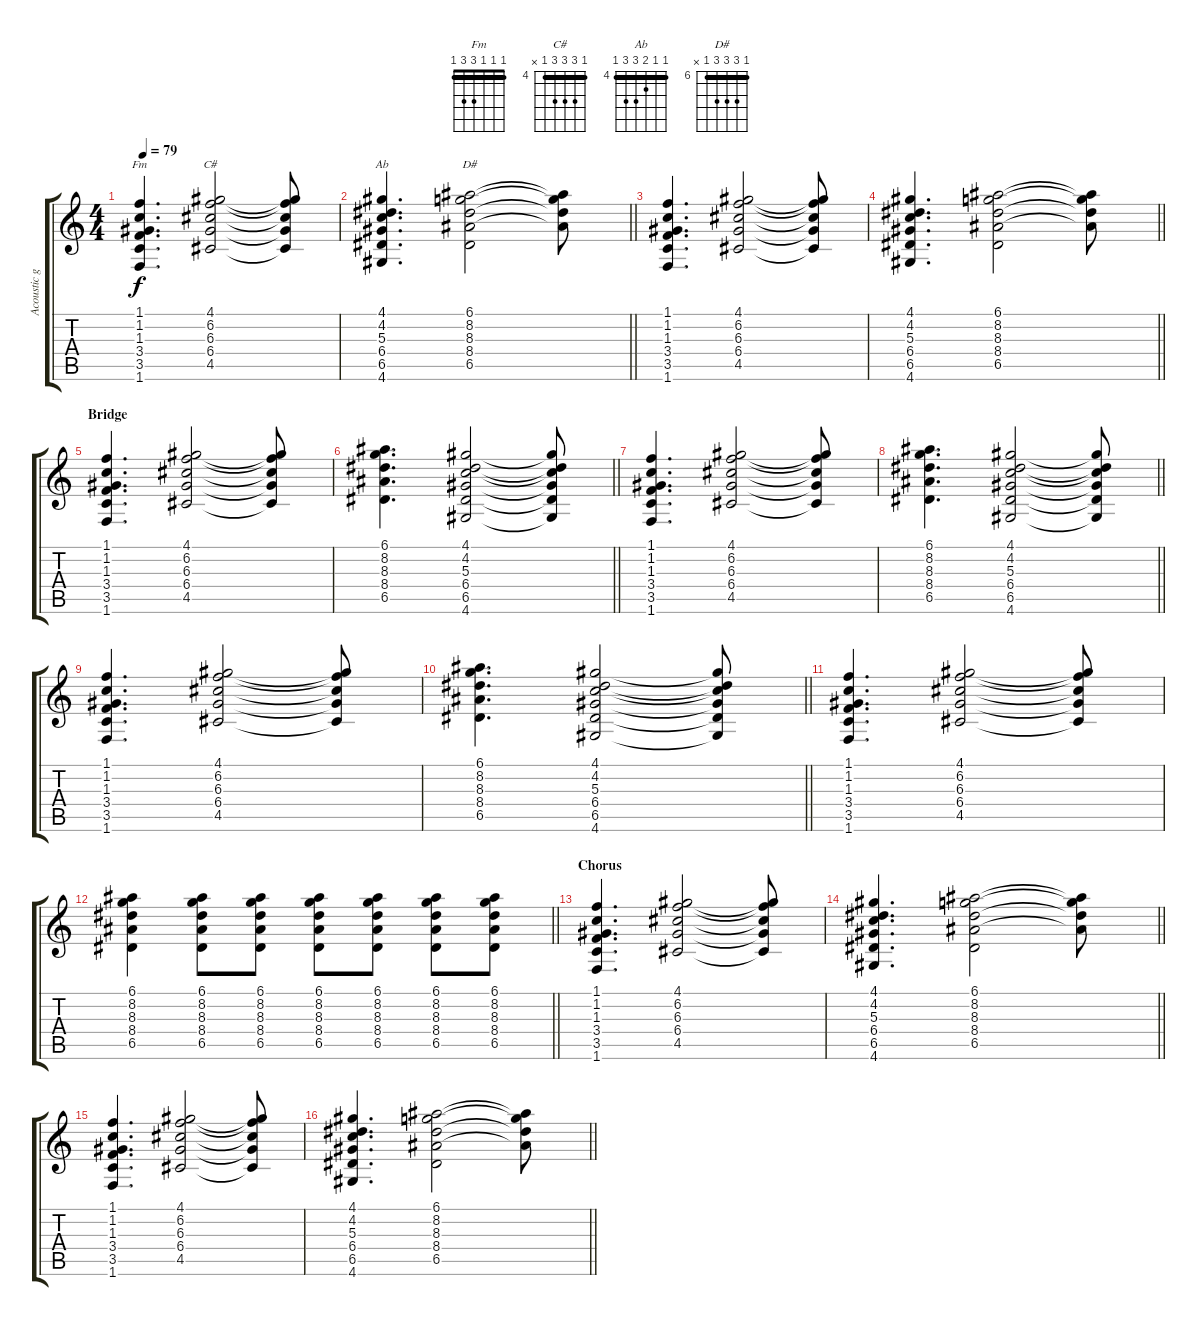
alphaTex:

\track ("Acoustic guitar" "Acoustic g") {instrument acousticguitarsteel}
\staff {score tabs}
\tuning (E4 B3 G3 D3 A2 E2) {hide}
\chord ("Fm" 1 1 1 3 3 1) {barre 1}
\chord ("C#" 4 6 6 6 4 x) {firstfret 4 barre 4}
\chord ("Ab" 4 4 5 6 6 4) {firstfret 4 barre 4}
\chord ("D#" 6 8 8 8 6 x) {firstfret 6 barre 6}
\ts (4 4)
\tempo 79
\clef g2
\ks c
(1.1 1.2 1.3 3.4 3.5 1.6).4{d ch "Fm" dy f} (4.1 6.2 6.3 6.4 4.5).2{ch "C#"} (4.1{t} 6.2{t} 6.3{t} 6.4{t} 4.5{t}).8 |
\barLineRight lightlight
(4.1 4.2 5.3 6.4 6.5 4.6).4{d ch "Ab"} (6.1 8.2 8.3 8.4 6.5).2{ch "D#"} (6.1{t} 8.2{t} 8.3{t} 8.4{t}).8 |
(1.1 1.2 1.3 3.4 3.5 1.6).4{d} (4.1 6.2 6.3 6.4 4.5).2 (4.1{t} 6.2{t} 6.3{t} 6.4{t} 4.5{t}).8 |
\barLineRight lightlight
(4.1 4.2 5.3 6.4 6.5 4.6).4{d} (6.1 8.2 8.3 8.4 6.5).2 (6.1{t} 8.2{t} 8.3{t} 8.4{t}).8 |
\section ("" "Bridge")
(1.1 1.2 1.3 3.4 3.5 1.6).4{d} (4.1 6.2 6.3 6.4 4.5).2 (4.1{t} 6.2{t} 6.3{t} 6.4{t} 4.5{t}).8 |
\barLineRight lightlight
(6.1 8.2 8.3 8.4 6.5).4{d} (4.1 4.2 5.3 6.4 6.5 4.6).2 (4.1{t} 4.2{t} 5.3{t} 6.4{t} 6.5{t} 4.6{t}).8 |
(1.1 1.2 1.3 3.4 3.5 1.6).4{d} (4.1 6.2 6.3 6.4 4.5).2 (4.1{t} 6.2{t} 6.3{t} 6.4{t} 4.5{t}).8 |
\barLineRight lightlight
(6.1 8.2 8.3 8.4 6.5).4{d} (4.1 4.2 5.3 6.4 6.5 4.6).2 (4.1{t} 4.2{t} 5.3{t} 6.4{t} 6.5{t} 4.6{t}).8 |
(1.1 1.2 1.3 3.4 3.5 1.6).4{d} (4.1 6.2 6.3 6.4 4.5).2 (4.1{t} 6.2{t} 6.3{t} 6.4{t} 4.5{t}).8 |
\barLineRight lightlight
(6.1 8.2 8.3 8.4 6.5).4{d} (4.1 4.2 5.3 6.4 6.5 4.6).2 (4.1{t} 4.2{t} 5.3{t} 6.4{t} 6.5{t} 4.6{t}).8 |
(1.1 1.2 1.3 3.4 3.5 1.6).4{d} (4.1 6.2 6.3 6.4 4.5).2 (4.1{t} 6.2{t} 6.3{t} 6.4{t} 4.5{t}).8 |
\barLineRight lightlight
(6.1 8.2 8.3 8.4 6.5).4 (6.1 8.2 8.3 8.4 6.5).8 (6.1 8.2 8.3 8.4 6.5).8 (6.1 8.2 8.3 8.4 6.5).8 (6.1 8.2 8.3 8.4 6.5).8 (6.1 8.2 8.3 8.4 6.5).8 (6.1 8.2 8.3 8.4 6.5).8 |
\section ("" "Chorus")
(1.1 1.2 1.3 3.4 3.5 1.6).4{d} (4.1 6.2 6.3 6.4 4.5).2 (4.1{t} 6.2{t} 6.3{t} 6.4{t} 4.5{t}).8 |
\barLineRight lightlight
(4.1 4.2 5.3 6.4 6.5 4.6).4{d} (6.1 8.2 8.3 8.4 6.5).2 (6.1{t} 8.2{t} 8.3{t} 8.4{t}).8 |
(1.1 1.2 1.3 3.4 3.5 1.6).4{d} (4.1 6.2 6.3 6.4 4.5).2 (4.1{t} 6.2{t} 6.3{t} 6.4{t} 4.5{t}).8 |
\barLineRight lightlight
(4.1 4.2 5.3 6.4 6.5 4.6).4{d} (6.1 8.2 8.3 8.4 6.5).2 (6.1{t} 8.2{t} 8.3{t} 8.4{t}).8
